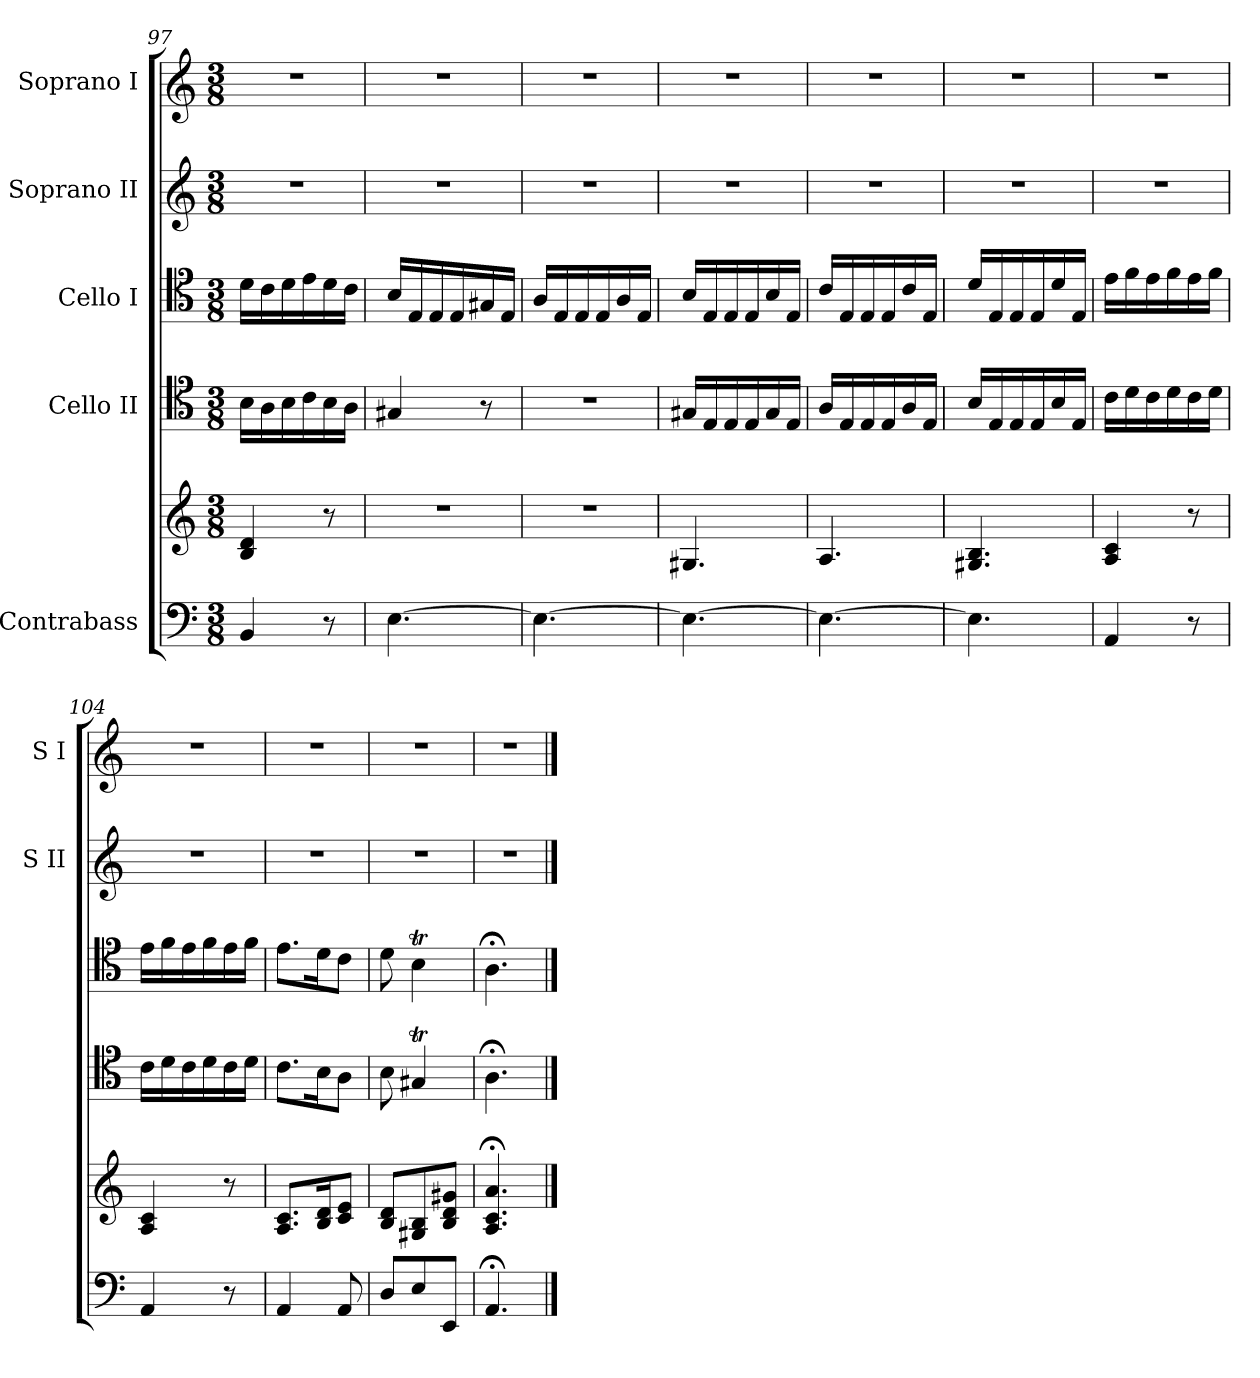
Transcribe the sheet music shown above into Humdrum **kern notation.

**kern	**kern	**kern	**kern	**kern	**kern
*part6	*part5	*part4	*part3	*part2	*part1
*staff6	*staff5	*staff4	*staff3	*staff2	*staff1
*I"Contrabass	*	*I"Cello II	*I"Cello I	*I"Soprano II	*I"Soprano I
*	*	*	*	*I'S II	*I'S I
!!LO:LB:g=z
*clefF4	*clefG2	*clefC4	*clefC4	*clefG2	*clefG2
*k[]	*k[]	*k[]	*k[]	*k[]	*k[]
*C:	*C:	*C:	*C:	*C:	*C:
*M3/8	*M3/8	*M3/8	*M3/8	*M3/8	*M3/8
=97	=97	=97	=97	=97	=97
4BB/	4B/ 4d/	16B\LL	16d\LL	4.r	4.r
.	.	16A\	16c\	.	.
.	.	16B\	16d\	.	.
.	.	16c\	16e\	.	.
8r	8r	16B\	16d\	.	.
.	.	16A\JJ	16c\JJ	.	.
=98	=98	=98	=98	=98	=98
[4.E\	4.r	4G#X/	16B/LL	4.r	4.r
.	.	.	16E/	.	.
.	.	.	16E/	.	.
.	.	.	16E/	.	.
.	.	8r	16G#X/	.	.
.	.	.	16E/JJ	.	.
!!LO:LB:g=z
=99	=99	=99	=99	=99	=99
4.E\_	4.r	4.r	16A/LL	4.r	4.r
.	.	.	16E/	.	.
.	.	.	16E/	.	.
.	.	.	16E/	.	.
.	.	.	16A/	.	.
.	.	.	16E/JJ	.	.
=100	=100	=100	=100	=100	=100
4.E\_	4.G#X/	16G#X/LL	16B/LL	4.r	4.r
.	.	16E/	16E/	.	.
.	.	16E/	16E/	.	.
.	.	16E/	16E/	.	.
.	.	16G#/	16B/	.	.
.	.	16E/JJ	16E/JJ	.	.
=101	=101	=101	=101	=101	=101
4.E\_	4.A/	16A/LL	16c/LL	4.r	4.r
.	.	16E/	16E/	.	.
.	.	16E/	16E/	.	.
.	.	16E/	16E/	.	.
.	.	16A/	16c/	.	.
.	.	16E/JJ	16E/JJ	.	.
=102	=102	=102	=102	=102	=102
4.E\]	4.G#X/ 4.B/	16B/LL	16d/LL	4.r	4.r
.	.	16E/	16E/	.	.
.	.	16E/	16E/	.	.
.	.	16E/	16E/	.	.
.	.	16B/	16d/	.	.
.	.	16E/JJ	16E/JJ	.	.
=103	=103	=103	=103	=103	=103
4AA/	4A/ 4c/	16c\LL	16e\LL	4.r	4.r
.	.	16d\	16f\	.	.
.	.	16c\	16e\	.	.
.	.	16d\	16f\	.	.
8r	8r	16c\	16e\	.	.
.	.	16d\JJ	16f\JJ	.	.
=104	=104	=104	=104	=104	=104
4AA/	4A/ 4c/	16c\LL	16e\LL	4.r	4.r
.	.	16d\	16f\	.	.
.	.	16c\	16e\	.	.
.	.	16d\	16f\	.	.
8r	8r	16c\	16e\	.	.
.	.	16d\JJ	16f\JJ	.	.
=105	=105	=105	=105	=105	=105
4AA/	8.A/ 8.c/L	8.c\L	8.e\L	4.r	4.r
.	16B/ 16d/k	16B\k	16d\k	.	.
8AA/	8c/ 8e/J	8A\J	8c\J	.	.
=106	=106	=106	=106	=106	=106
8D/L	8B/ 8d/L	8B\	8d\	4.r	4.r
8E/	8G#X/ 8B/	4G#Xt/	4Bt\	.	.
8EE/J	8B/ 8d/ 8g#X/J	.	.	.	.
=107	=107	=107	=107	=107	=107
4.AA;</	4.A/;< 4.c/;< 4.a/;<	4.A;<\	4.A;<\	4.r	4.r
==	==	==	==	==	==
*-	*-	*-	*-	*-	*-
